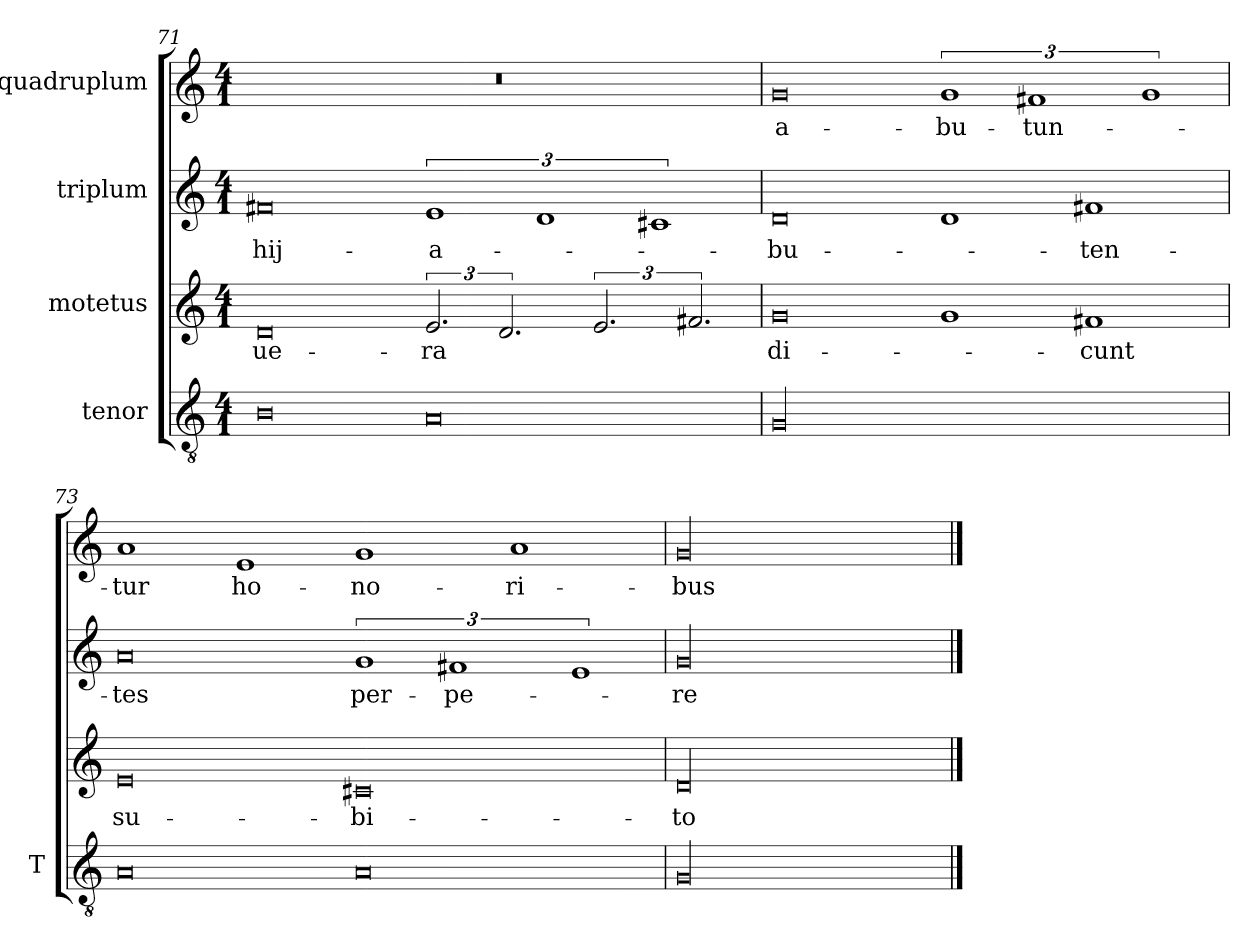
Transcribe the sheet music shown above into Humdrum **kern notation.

**kern	**kern	**text	**kern	**text	**kern	**text
*part4	*part3	*part3	*part2	*part2	*part1	*part1
*staff4	*staff3	*staff3	*staff2	*staff2	*staff1	*staff1
*I"tenor	*I"motetus	*	*I"triplum	*	*I"quadruplum	*
*I'T	*	*	*	*	*	*
!!LO:PB:g=z
*clefGv2	*clefG2	*	*clefG2	*	*clefG2	*
*k[]	*k[]	*	*k[]	*	*k[]	*
*C:	*C:	*	*C:	*	*C:	*
*M4/1	*M4/1	*	*M4/1	*	*M4/1	*
=71	=71	=71	=71	=71	=71	=71
0B\	0d/	ue-	0f#X/	hij-	00r	.
0A/	3.e/	-ra	3%2e/	a-	.	.
.	3.d/	.	.	.	.	.
.	.	.	3%2d/	.	.	.
.	3.e/	.	.	.	.	.
.	.	.	3%2c#Xi/	.	.	.
.	3.f#Xi/	.	.	.	.	.
=72	=72	=72	=72	=72	=72	=72
00G/	0g/	di-	0d/	-bu-	0g/	a-
.	1g/	.	1d/	.	3%2g/	-bu-
.	.	.	.	.	3%2f#Xi/	-tun-
.	1f#Xi/	-cunt	1f#Xi/	-ten-	.	.
.	.	.	.	.	3%2g/	.
=73	=73	=73	=73	=73	=73	=73
0A/	0e/	su-	0a/	-tes	1a/	-tur
.	.	.	.	.	1e/	ho-
0A/	0c#Xi/	-bi-	3%2g/	per-	1g/	-no-
.	.	.	3%2f#X/	-pe-	.	.
.	.	.	.	.	1a/	-ri-
.	.	.	3%2e/	.	.	.
=74	=74	=74	=74	=74	=74	=74
00G/	00d/	-to	00g/	-re	00g/	-bus
==	==	==	==	==	==	==
*-	*-	*-	*-	*-	*-	*-
